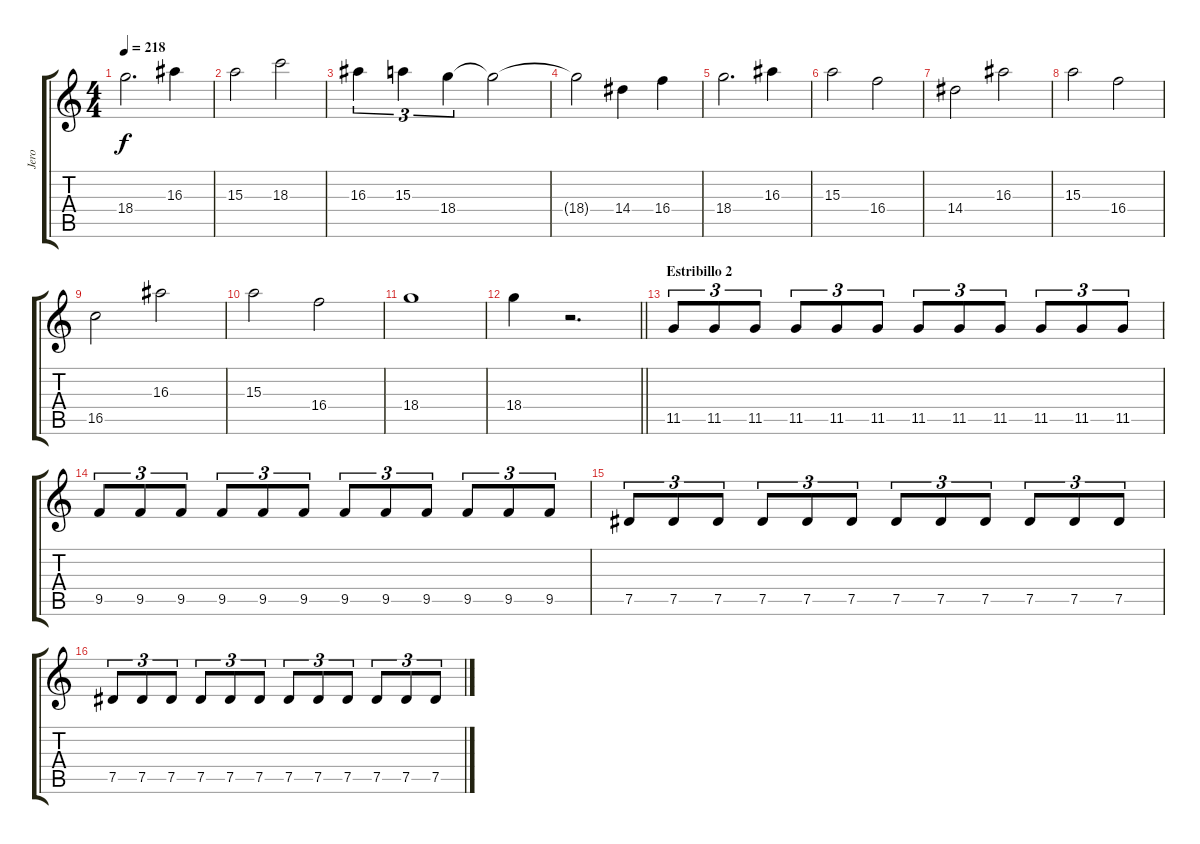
\track ("Jero" "Jero") {instrument distortionguitar}
\staff {score tabs}
\tuning (Eb4 Bb3 Gb3 Db3 Ab2 Eb2) {hide}
\ts (4 4)
\tempo 218
\clef g2
\ks c
18.4.2{d dy f} 16.3.4 |
15.3.2 18.3.2 |
16.3.4{tu (3 2)} 15.3.4{tu (3 2)} 18.4.4{tu (3 2)} 18.4{t}.2 |
18.4{t}.2 14.4.4 16.4.4 |
18.4.2{d} 16.3.4 |
15.3.2 16.4.2 |
14.4.2 16.3.2 |
15.3.2 16.4.2 |
16.5.2 16.3.2 |
15.3.2 16.4.2 |
18.4.1 |
\barLineRight lightlight
18.4.4 r.2{d} |
\section ("" "Estribillo 2")
11.5.8{tu (3 2)} 11.5.8{tu (3 2)} 11.5.8{tu (3 2)} 11.5.8{tu (3 2)} 11.5.8{tu (3 2)} 11.5.8{tu (3 2)} 11.5.8{tu (3 2)} 11.5.8{tu (3 2)} 11.5.8{tu (3 2)} 11.5.8{tu (3 2)} 11.5.8{tu (3 2)} 11.5.8{tu (3 2)} |
9.5.8{tu (3 2)} 9.5.8{tu (3 2)} 9.5.8{tu (3 2)} 9.5.8{tu (3 2)} 9.5.8{tu (3 2)} 9.5.8{tu (3 2)} 9.5.8{tu (3 2)} 9.5.8{tu (3 2)} 9.5.8{tu (3 2)} 9.5.8{tu (3 2)} 9.5.8{tu (3 2)} 9.5.8{tu (3 2)} |
7.5.8{tu (3 2)} 7.5.8{tu (3 2)} 7.5.8{tu (3 2)} 7.5.8{tu (3 2)} 7.5.8{tu (3 2)} 7.5.8{tu (3 2)} 7.5.8{tu (3 2)} 7.5.8{tu (3 2)} 7.5.8{tu (3 2)} 7.5.8{tu (3 2)} 7.5.8{tu (3 2)} 7.5.8{tu (3 2)} |
7.5.8{tu (3 2)} 7.5.8{tu (3 2)} 7.5.8{tu (3 2)} 7.5.8{tu (3 2)} 7.5.8{tu (3 2)} 7.5.8{tu (3 2)} 7.5.8{tu (3 2)} 7.5.8{tu (3 2)} 7.5.8{tu (3 2)} 7.5.8{tu (3 2)} 7.5.8{tu (3 2)} 7.5.8{tu (3 2)}
